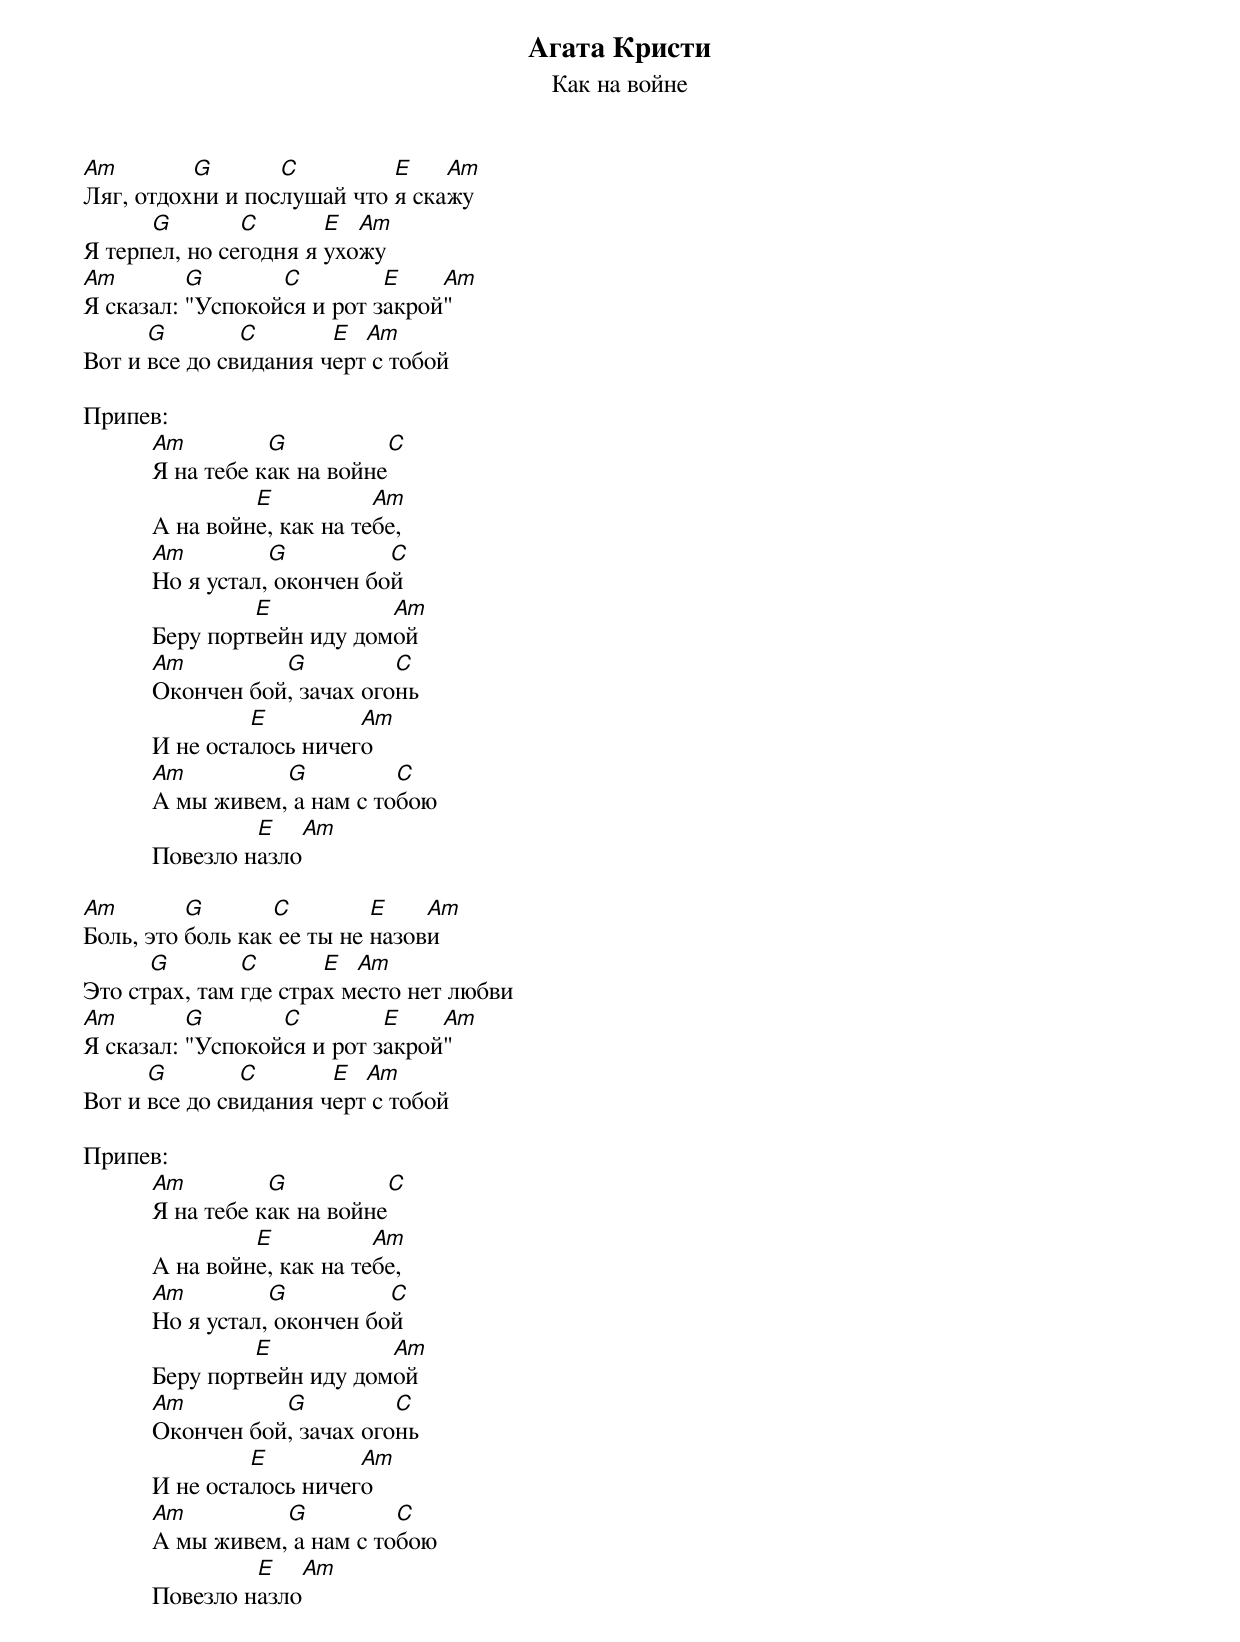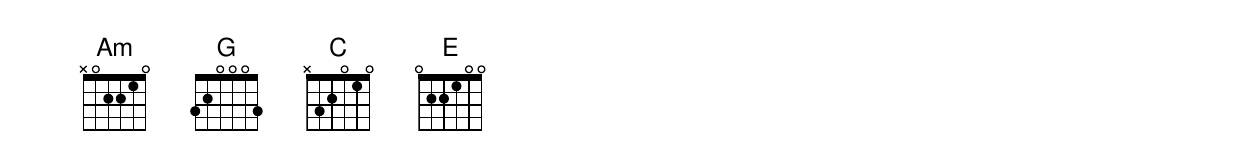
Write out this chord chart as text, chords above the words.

Агата Кристи
Как на войне
Am        G       C         E    Am
Ляг, отдохни и послушай что я скажу
      G        C       E  Am
Я терпел, но сегодня я ухожу
Am        G       C         E    Am
Я сказал: "Успокойся и рот закрой"
      G        C       E  Am
Вот и все до свидания черт с тобой

Припев:
           Am         G          C
	   Я на тебе как на войне
	            E           Am
	   А на войне, как на тебе,
           Am         G          C
	   Но я устал, окончен бой
	            E           Am
	   Беру портвейн иду домой
           Am         G          C
	   Окончен бой, зачах огонь
	            E         Am
	   И не осталось ничего
           Am         G          C
	   А мы живем, а нам с тобою
	            E   Am
	   Повезло назло

Am        G       C         E    Am
Боль, это боль как ее ты не назови
      G        C       E  Am
Это страх, там где страх место нет любви
Am        G       C         E    Am
Я сказал: "Успокойся и рот закрой"
      G        C       E  Am
Вот и все до свидания черт с тобой

Припев:
           Am         G          C
	   Я на тебе как на войне
	            E           Am
	   А на войне, как на тебе,
           Am         G          C
	   Но я устал, окончен бой
	            E           Am
	   Беру портвейн иду домой
           Am         G          C
	   Окончен бой, зачах огонь
	            E         Am
	   И не осталось ничего
           Am         G          C
	   А мы живем, а нам с тобою
	            E   Am
	   Повезло назло
